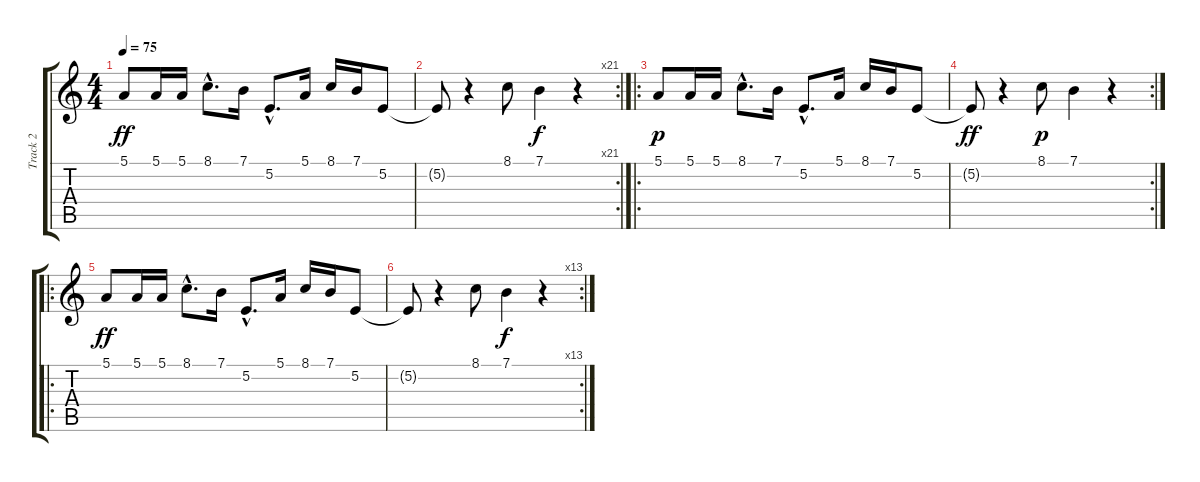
\track ("Track 2" "Track 2") {instrument tenorsax}
\staff {score tabs}
\tuning (E4 B3 G3 D3 A2 E2) {hide}
\ts (4 4)
\tempo 75
\clef g2
\ks c
5.1.8{dy ff instrument tenorsax} 5.1.16 5.1.16 8.1{hac}.8{d} 7.1.16 5.2{hac}.8{d} 5.1.16 8.1.16 7.1.16 5.2.8 |
\rc 21
5.2{t}.8 r.4 8.1.8 7.1.4{dy f} r.4 |
\ro
5.1.8{dy p} 5.1.16 5.1.16 8.1{hac}.8{d} 7.1.16 5.2{hac}.8{d} 5.1.16 8.1.16 7.1.16 5.2.8 |
\rc 2
5.2{t}.8{dy ff} r.4 8.1.8{dy p} 7.1.4 r.4 |
\ro
5.1.8{dy ff} 5.1.16 5.1.16 8.1{hac}.8{d} 7.1.16 5.2{hac}.8{d} 5.1.16 8.1.16 7.1.16 5.2.8 |
\rc 13
5.2{t}.8 r.4 8.1.8 7.1.4{dy f} r.4
